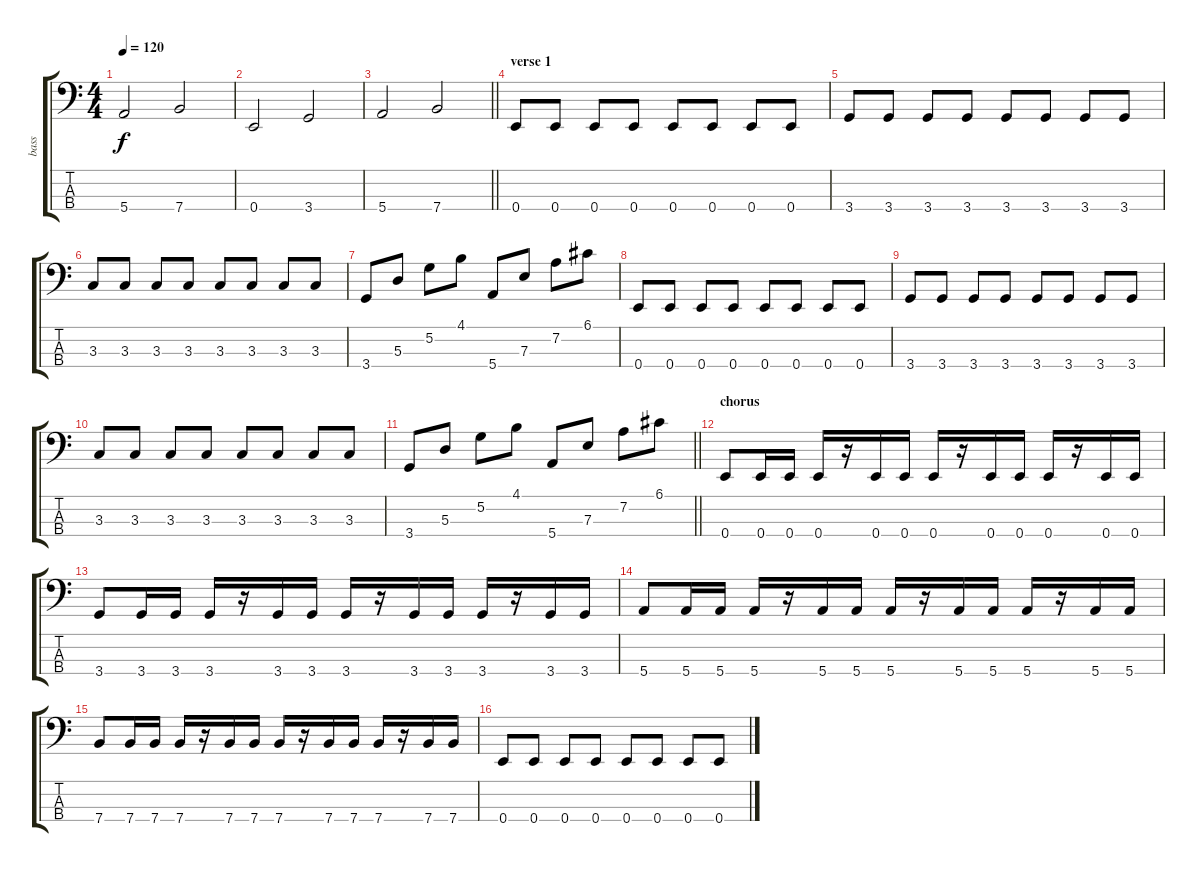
\track ("bass" "bass") {instrument electricbasspick}
\staff {score tabs}
\tuning (G2 D2 A1 E1) {hide}
\ts (4 4)
\tempo 120
\clef f4
\ks c
5.4.2{dy f} 7.4.2 |
0.4.2 3.4.2 |
\barLineRight lightlight
5.4.2 7.4.2 |
\section ("" "verse 1")
0.4.8 0.4.8 0.4.8 0.4.8 0.4.8 0.4.8 0.4.8 0.4.8 |
3.4.8 3.4.8 3.4.8 3.4.8 3.4.8 3.4.8 3.4.8 3.4.8 |
3.3.8 3.3.8 3.3.8 3.3.8 3.3.8 3.3.8 3.3.8 3.3.8 |
3.4.8 5.3.8 5.2.8 4.1.8 5.4.8 7.3.8 7.2.8 6.1.8 |
0.4.8 0.4.8 0.4.8 0.4.8 0.4.8 0.4.8 0.4.8 0.4.8 |
3.4.8 3.4.8 3.4.8 3.4.8 3.4.8 3.4.8 3.4.8 3.4.8 |
3.3.8 3.3.8 3.3.8 3.3.8 3.3.8 3.3.8 3.3.8 3.3.8 |
\barLineRight lightlight
3.4.8 5.3.8 5.2.8 4.1.8 5.4.8 7.3.8 7.2.8 6.1.8 |
\section ("" "chorus")
0.4.8 0.4.16 0.4.16 0.4.16 r.16 0.4.16 0.4.16 0.4.16 r.16 0.4.16 0.4.16 0.4.16 r.16 0.4.16 0.4.16 |
3.4.8 3.4.16 3.4.16 3.4.16 r.16 3.4.16 3.4.16 3.4.16 r.16 3.4.16 3.4.16 3.4.16 r.16 3.4.16 3.4.16 |
5.4.8 5.4.16 5.4.16 5.4.16 r.16 5.4.16 5.4.16 5.4.16 r.16 5.4.16 5.4.16 5.4.16 r.16 5.4.16 5.4.16 |
7.4.8 7.4.16 7.4.16 7.4.16 r.16 7.4.16 7.4.16 7.4.16 r.16 7.4.16 7.4.16 7.4.16 r.16 7.4.16 7.4.16 |
0.4.8 0.4.8 0.4.8 0.4.8 0.4.8 0.4.8 0.4.8 0.4.8
